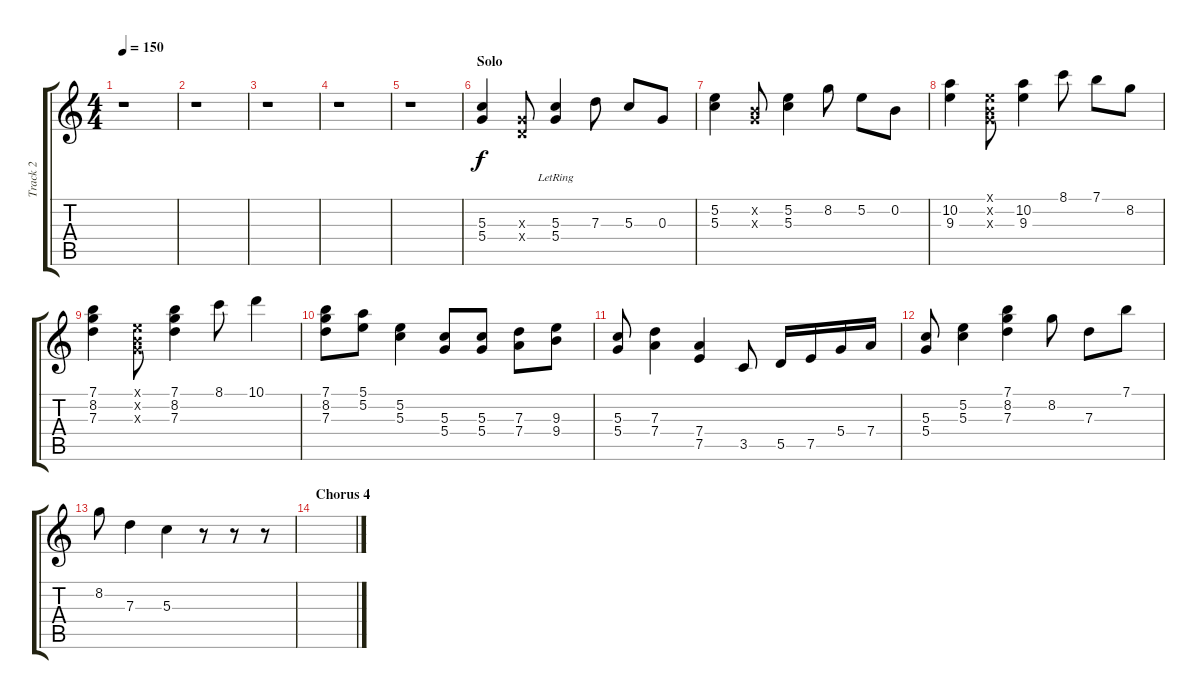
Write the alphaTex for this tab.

\track ("Track 2" "Track 2") {instrument acousticguitarsteel}
\staff {score tabs}
\tuning (E4 B3 G3 D3 A2 E2) {hide}
\ts (4 4)
\tempo 150
\clef g2
\ks c
r.1{dy f} |
r.1 |
r.1 |
r.1 |
r.1 |
\section ("" "Solo")
(5.3 5.4).4 (0.3{x} 0.4{x}).8 (5.3 5.4{lr}).4 7.3.8 5.3.8 0.3.8 |
(5.2 5.3).4 (0.2{x} 0.3{x}).8 (5.2 5.3).4 8.2.8 5.2.8 0.2.8 |
(10.2 9.3).4 (0.1{x} 0.2{x} 0.3{x}).8 (10.2 9.3).4 8.1.8 7.1.8 8.2.8 |
(7.1 8.2 7.3).4 (0.1{x} 0.2{x} 0.3{x}).8 (7.1 8.2 7.3).4 8.1.8 10.1.4 |
(7.1 8.2 7.3).8 (5.1 5.2).8 (5.2 5.3).4 (5.3 5.4).8 (5.3 5.4).8 (7.3 7.4).8 (9.3 9.4).8 |
(5.3 5.4).8 (7.3 7.4).4 (7.4 7.5).4 3.5.8 5.5.16 7.5.16 5.4.16 7.4.16 |
(5.3 5.4).8 (5.2 5.3).4 (7.1 8.2 7.3).4 8.2.8 7.3.8 7.1.8 |
8.2.8 7.3.4 5.3.4 r.8 r.8 r.8 |
\section ("" "Chorus 4")
